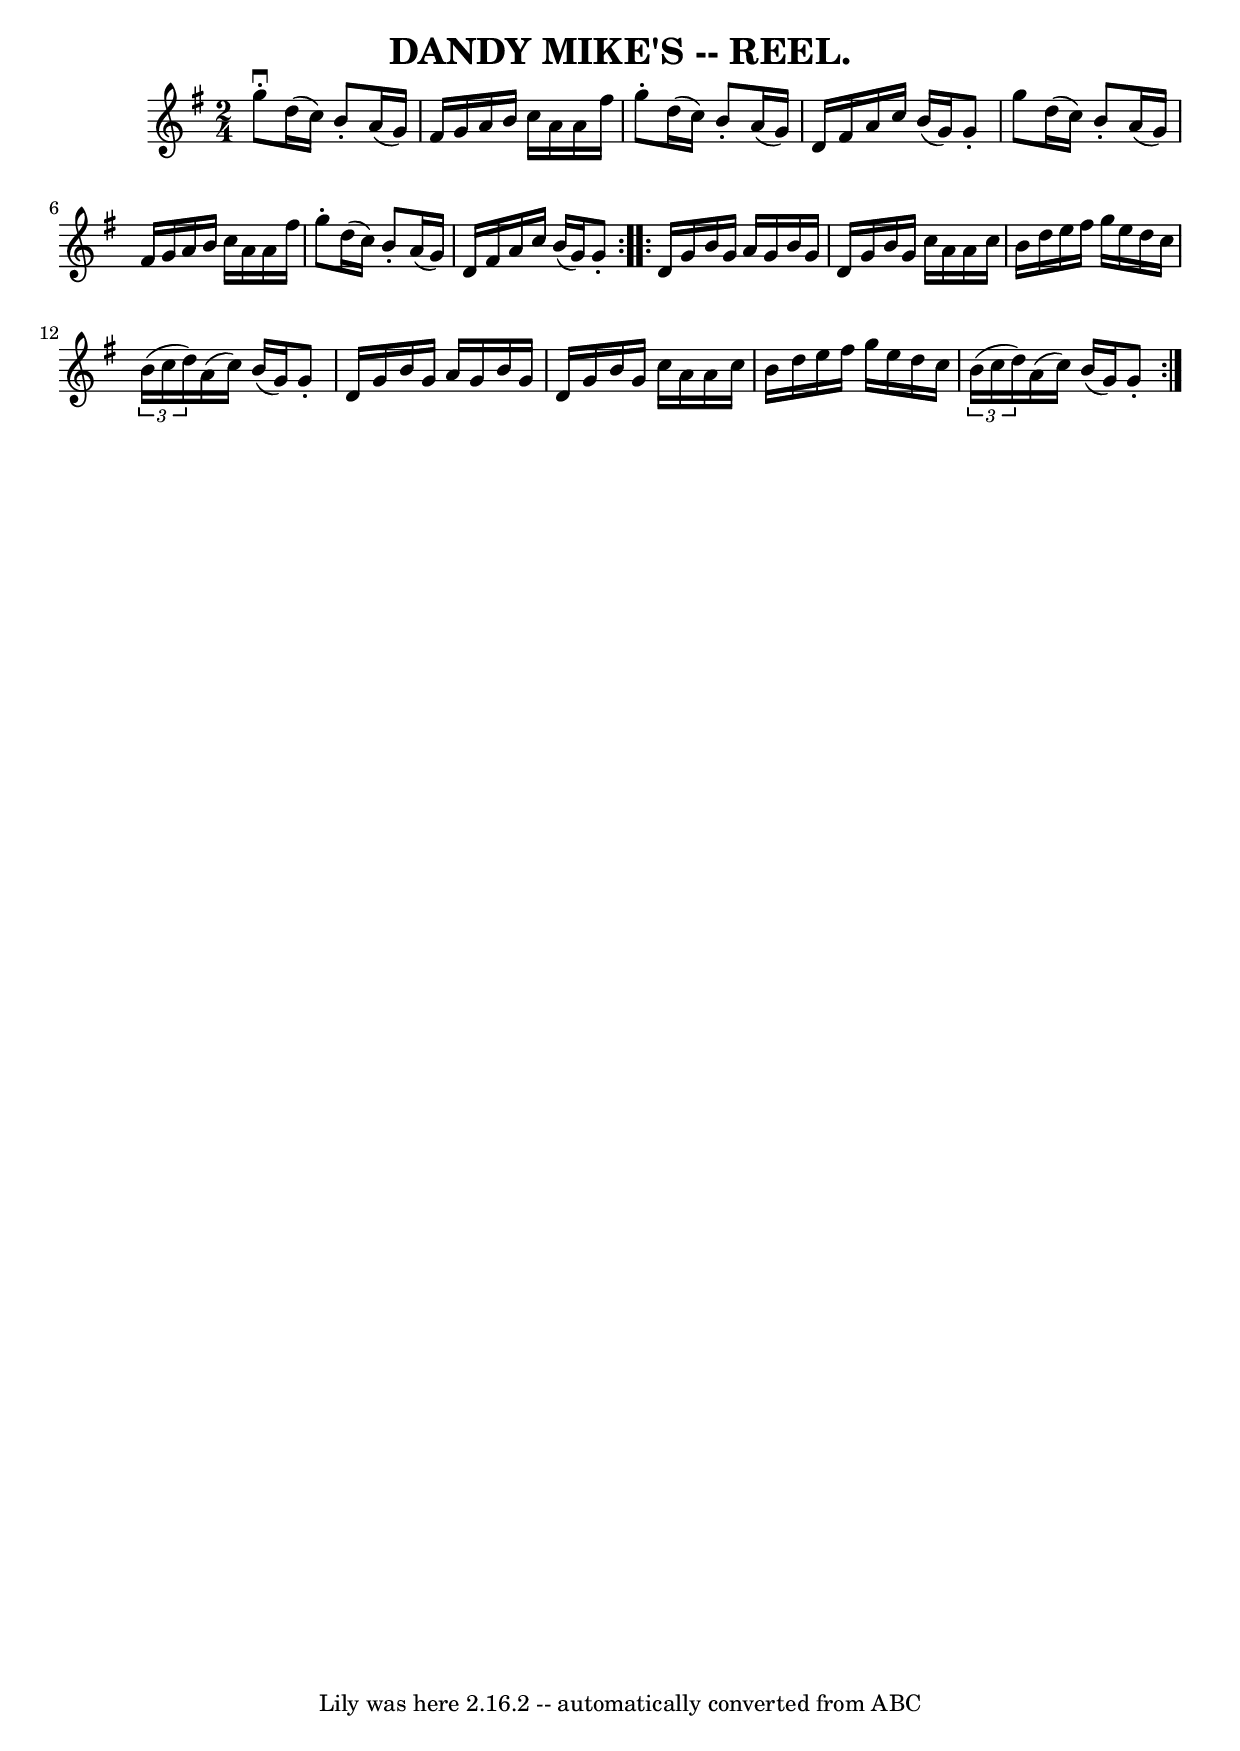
\version "2.16.2"
\include "Mammoth.ily"
\header {
  crossRefNumber = "1"
  footnotes = ""
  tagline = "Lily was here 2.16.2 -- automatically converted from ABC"
  title = "DANDY MIKE'S -- REEL."

}
voicedefault =  {



  \repeat volta 2 {

    \time 2/4 
    \key g \major
 g''8^\downbow-. d''16 (c''16) b'8 -.   
    a'16 (g'16) |
    fis'16 g'16 a'16 b'16 c''16 a'16    
    a'16 fis''16  |
    g''8 -. d''16 (c''16) b'8 -. a'16 (
    g'16) |
    d'16 fis'16 a'16 c''16 b'16 (g'16) g'8 
    -. |
    g''8 d''16 (c''16) b'8 -. a'16 (g'16) 
    |
    fis'16 g'16 a'16 b'16 c''16 a'16 a'16 fis''16  
    |
    g''8 -. d''16 (c''16) b'8 -. a'16 (g'16) |
    
    d'16 fis'16 a'16 c''16 b'16 (g'16) g'8 -. 
  }     

  \repeat volta 2 {
    d'16 g'16 b'16 g'16 a'16 g'16 b'16    
    g'16  |
    d'16 g'16 b'16 g'16 c''16 a'16 a'16 c''16 
    |
    b'16 d''16 e''16 fis''16 g''16 e''16 d''16    
    c''16  |
    \times 2/3 { b'16 (c''16 d''16) 
	       } a'16 (c''16 
    ) b'16 (g'16) g'8 -. |
    d'16 g'16 b'16 g'16    
    a'16 g'16 b'16 g'16  |
    d'16 g'16 b'16 g'16 c''16  
    a'16 a'16 c''16  |
    b'16 d''16 e''16 fis''16 g''16  
    e''16 d''16 c''16  |
    \times 2/3 { b'16 (c''16 d''16  
		 -) 
	       } a'16 (c''16) b'16 (g'16) g'8 -. 
  }   

}

\score{
  <<

    \context Staff="default"
    {
      \voicedefault 
      
    }

  >>
  \layout {
    
  }
  \midi {
  }

}
